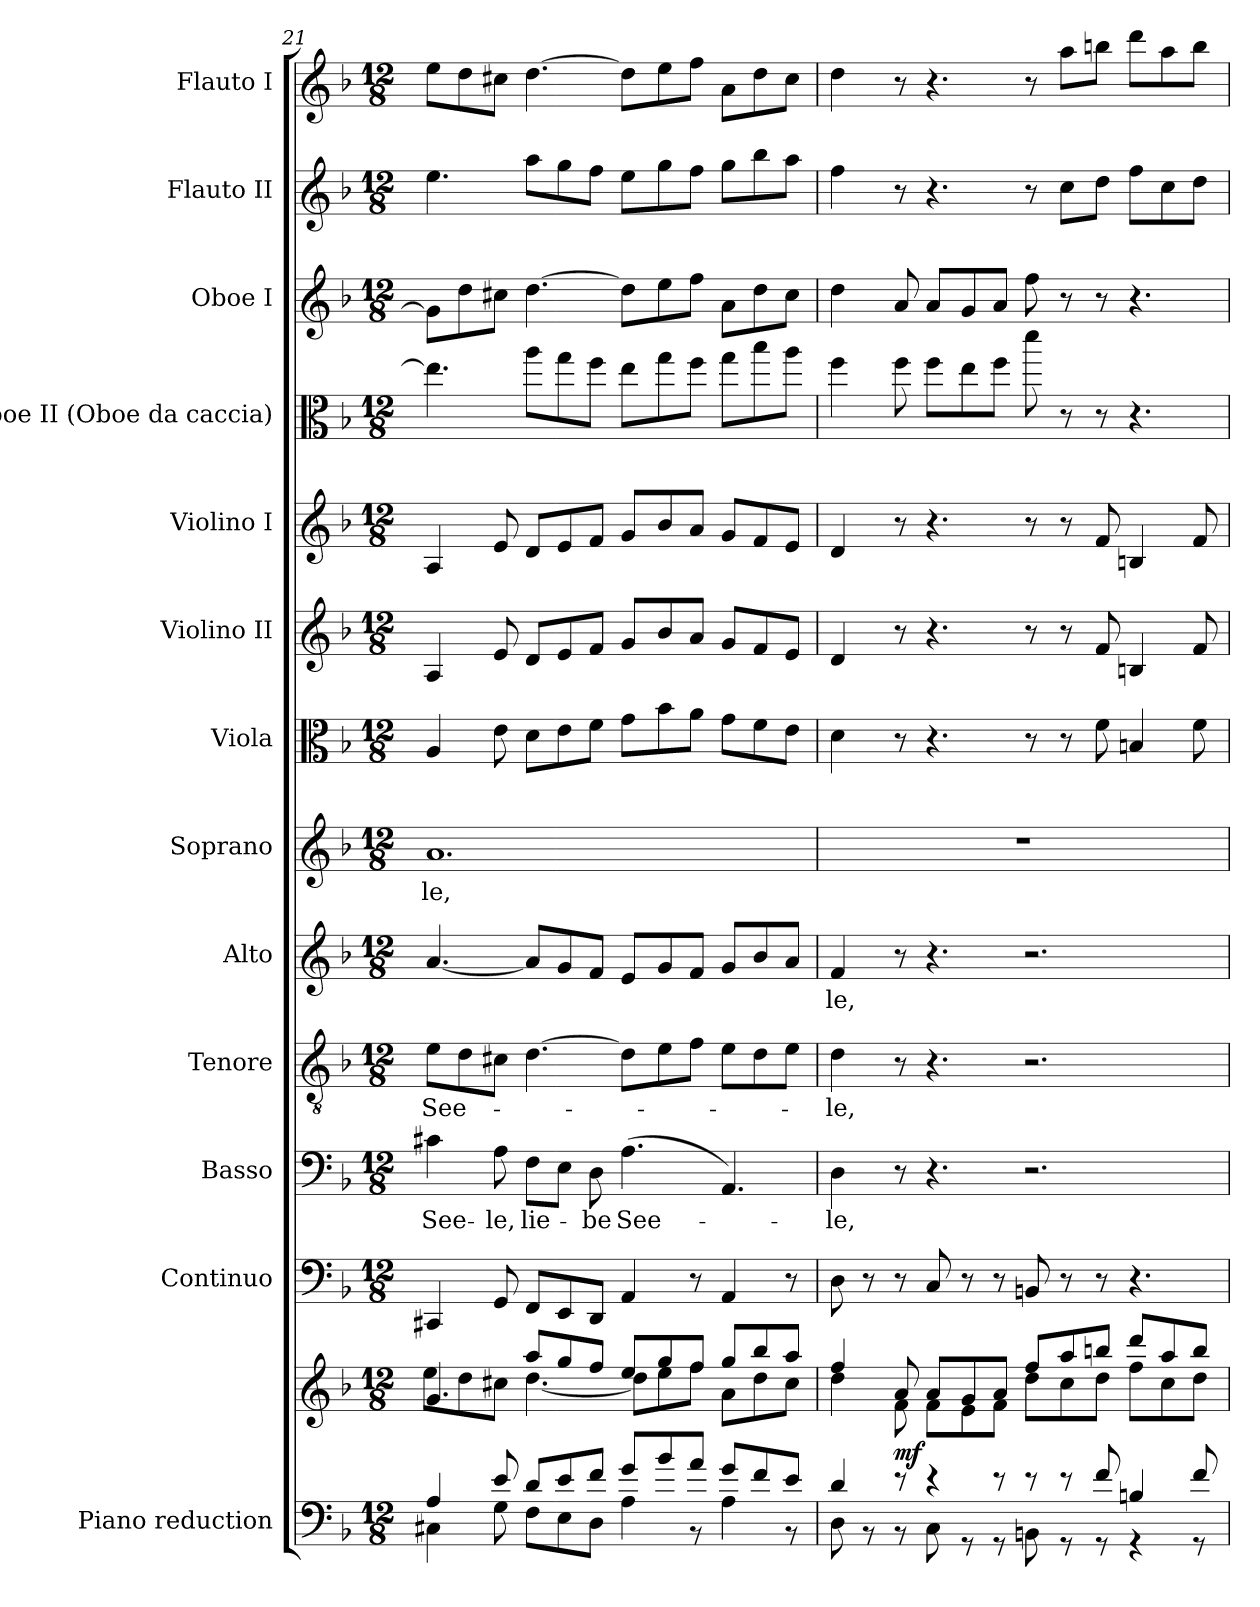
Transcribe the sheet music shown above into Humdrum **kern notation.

**kern	**kern	**dynam	**kern	**kern	**text	**kern	**text	**kern	**text	**kern	**text	**kern	**kern	**kern	**kern	**kern	**kern	**kern
*part13	*part13	*part13	*part12	*part11	*part11	*part10	*part10	*part9	*part9	*part8	*part8	*part7	*part6	*part5	*part4	*part3	*part2	*part1
*staff14	*staff13	*staff13/14	*staff12	*staff11	*staff11	*staff10	*staff10	*staff9	*staff9	*staff8	*staff8	*staff7	*staff6	*staff5	*staff4	*staff3	*staff2	*staff1
*I"Piano reduction	*	*	*I"Continuo	*I"Basso	*	*I"Tenore	*	*I"Alto	*	*I"Soprano	*	*I"Viola	*I"Violino II	*I"Violino I	*I"Oboe II (Oboe da caccia)	*I"Oboe I	*I"Flauto II	*I"Flauto I
*I'Pno	*	*	*	*	*	*	*	*	*	*	*	*I'Vla	*I'Vln	*I'Vln	*	*I'Ob	*I'Fl	*I'Fl
*clefF4	*clefG2	*	*clefF4	*clefF4	*	*clefGv2	*	*clefG2	*	*clefG2	*	*clefC3	*clefG2	*clefG2	*clefC3	*clefG2	*clefG2	*clefG2
*	*	*	*	*	*	*	*	*	*	*	*	*	*	*	*ITrd12c21	*	*	*
*k[b-]	*k[b-]	*	*k[b-]	*k[b-]	*	*k[b-]	*	*k[b-]	*	*k[b-]	*	*k[b-]	*k[b-]	*k[b-]	*k[b-]	*k[b-]	*k[b-]	*k[b-]
*M12/8	*M12/8	*	*M12/8	*M12/8	*	*M12/8	*	*M12/8	*	*M12/8	*	*M12/8	*M12/8	*M12/8	*M12/8	*M12/8	*M12/8	*M12/8
=21	=21	=21	=21	=21	=21	=21	=21	=21	=21	=21	=21	=21	=21	=21	=21	=21	=21	=21
*^	*^	*	*	*	*	*	*	*	*	*	*	*	*	*	*	*	*	*
!	!	!	!	!	!	!	!LO:LY:b	!	!LO:LY:b	!	!	!	!LO:LY:b	!	!	!	!	!	!	!
4A/	4C#X\	4.g/	8ee\L	.	4CC#X/	4c#X\	See-	8e\L	See-	[4.a/	.	1.a	-le,	4A/	4A/	4A/	4.e\]	8g\L]	4.ee\	8ee\L
.	.	.	8dd\	.	.	.	.	8d\	.	.	.	.	.	.	.	.	.	8dd\	.	8dd\
!	!	!	!	!	!	!	!LO:LY:b	!	!	!	!	!	!	!	!	!	!	!	!	!
8e/	8G\	.	8cc#X\J	.	8GG/	8A\	-le,	8c#X\J	.	.	.	.	.	8e\	8e/	8e/	.	8cc#X\J	.	8cc#X\J
!	!	!	!	!	!	!	!LO:LY:b	!	!	!	!	!	!	!	!	!	!	!	!	!
8d/L	8F\L	8aa/L	[4.dd\	.	8FF/L	8F\L	lie-	[4.d\	.	8a/L]	.	.	.	8d\L	8d/L	8d/L	8a\L	[4.dd\	8aa\L	[4.dd\
8e/	8E\	8gg/	.	.	8EE/	8E\J	.	.	.	8g/	.	.	.	8e\	8e/	8e/	8g\	.	8gg\	.
!	!	!	!	!	!	!	!LO:LY:b	!	!	!	!	!	!	!	!	!	!	!	!	!
8f/J	8D\J	8ff/J	.	.	8DD/J	8D\	-be	.	.	8f/J	.	.	.	8f\J	8f/J	8f/J	8f\J	.	8ff\J	.
!	!	!	!	!	!	!	!LO:LY:b	!	!	!	!	!	!	!	!	!	!	!	!	!
8g/L	4A\	8ee/L	8dd\L]	.	4AA/	(>4.A\	See-	8d\L]	.	8e/L	.	.	.	8g\L	8g/L	8g/L	8e\L	8dd\L]	8ee\L	8dd\L]
8b-/	.	8gg/	8ee\	.	.	.	.	8e\	.	8g/	.	.	.	8b-\	8b-/	8b-/	8g\	8ee\	8gg\	8ee\
8a/J	8r	8ff/J	8ff\J	.	8r	.	.	8f\J	.	8f/J	.	.	.	8a\J	8a/J	8a/J	8f\J	8ff\J	8ff\J	8ff\J
8g/L	4A\	8gg/L	8a\L	.	4AA/	4.AA/)	.	8e\L	.	8g/L	.	.	.	8g\L	8g/L	8g/L	8g\L	8a\L	8gg\L	8a\L
8f/	.	8bb-/	8dd\	.	.	.	.	8d\	.	8b-/	.	.	.	8f\	8f/	8f/	8b-\	8dd\	8bb-\	8dd\
8e/J	8r	8aa/J	8cc#\J	.	8r	.	.	8e\J	.	8a/J	.	.	.	8e\J	8e/J	8e/J	8a\J	8cc#\J	8aa\J	8cc#\J
!!LO:PB:g=z
=22	=22	=22	=22	=22	=22	=22	=22	=22	=22	=22	=22	=22	=22	=22	=22	=22	=22	=22	=22	=22
!	!	!	!	!	!	!	!LO:LY:b	!	!LO:LY:b	!	!LO:LY:b	!	!	!	!	!	!	!	!	!
4d/	8D\	4ff/	4dd\	.	8D\	4D\	-le,	4d\	-le,	4f/	-le,	1.r	.	4d\	4d/	4d/	4f\	4dd\	4ff\	4dd\
.	8r	.	.	.	8r	.	.	.	.	.	.	.	.	.	.	.	.	.	.	.
!	!	!	!	!LO:DY:b	!	!	!	!	!	!	!	!	!	!	!	!	!	!	!	!
8r	8r	8a/	8f\	mf	8r	8r	.	8r	.	8r	.	.	.	8r	8r	8r	8f\	8a/	8r	8r
4r	8C\	8a/L	8f\L	.	8C/	4.r	.	4.r	.	4.r	.	.	.	4.r	4.r	4.r	8f\L	8a/L	4.r	4.r
.	8r	8g/	8e\	.	8r	.	.	.	.	.	.	.	.	.	.	.	8e\	8g/	.	.
8r	8r	8a/J	8f\J	.	8r	.	.	.	.	.	.	.	.	.	.	.	8f\J	8a/J	.	.
8r	8BBn\	8ff/L	8dd\L	.	8BBn/	2.r	.	2.r	.	2.r	.	.	.	8r	8r	8r	8dd\	8ff\	8r	8r
8r	8r	8aa/	8cc\	.	8r	.	.	.	.	.	.	.	.	8r	8r	8r	8r	8r	8cc\L	8aa\L
8f/	8r	8bbn/J	8dd\J	.	8r	.	.	.	.	.	.	.	.	8f\	8f/	8f/	8r	8r	8dd\J	8bbn\J
4Bn/	4r	8ddd/L	8ff\L	.	4.r	.	.	.	.	.	.	.	.	4Bn/	4Bn/	4Bn/	4.r	4.r	8ff\L	8ddd\L
.	.	8aa/	8cc\	.	.	.	.	.	.	.	.	.	.	.	.	.	.	.	8cc\	8aa\
8f/	8r	8bb/J	8dd\J	.	.	.	.	.	.	.	.	.	.	8f\	8f/	8f/	.	.	8dd\J	8bb\J
*v	*v	*	*	*	*	*	*	*	*	*	*	*	*	*	*	*	*	*	*	*
*	*v	*v	*	*	*	*	*	*	*	*	*	*	*	*	*	*	*	*	*
=	=	=	=	=	=	=	=	=	=	=	=	=	=	=	=	=	=	=
*-	*-	*-	*-	*-	*-	*-	*-	*-	*-	*-	*-	*-	*-	*-	*-	*-	*-	*-
